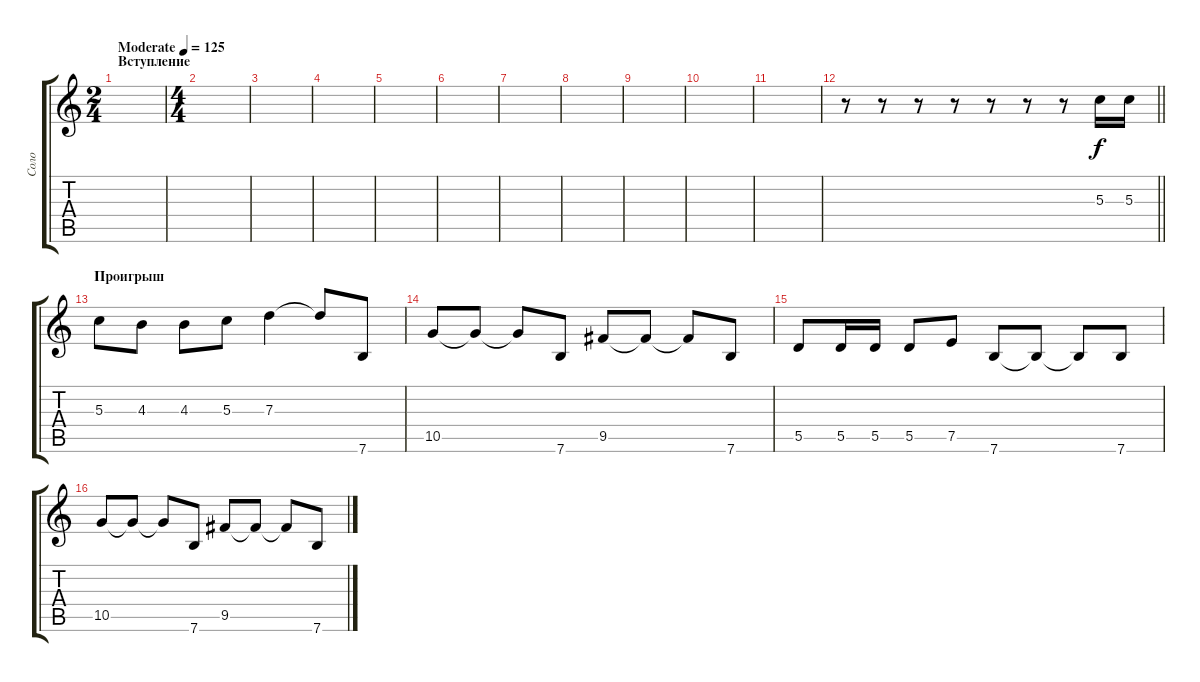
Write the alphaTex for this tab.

\track ("Соло" "Соло") {instrument overdrivenguitar}
\staff {score tabs}
\tuning (E4 B3 G3 D3 A2 E2) {hide}
\ts (2 4)
\section ("" "Вступление")
\tempo (125 "Moderate")
\clef g2
\ks c
|
\ts (4 4)
|
|
|
|
|
|
|
|
|
|
\barLineRight lightlight
r.8 r.8 r.8 r.8 r.8 r.8 r.8 5.3.16 5.3.16 |
\section ("" "Проигрыш")
5.3.8 4.3.8 4.3.8 5.3.8 7.3.4 7.3{t}.8 7.6.8 |
10.5.8 10.5{t}.8 10.5{t}.8 7.6.8 9.5.8 9.5{t}.8 9.5{t}.8 7.6.8 |
5.5.8 5.5.16 5.5.16 5.5.8 7.5.8 7.6.8 7.6{t}.8 7.6{t}.8 7.6.8 |
10.5.8 10.5{t}.8 10.5{t}.8 7.6.8 9.5.8 9.5{t}.8 9.5{t}.8 7.6.8
